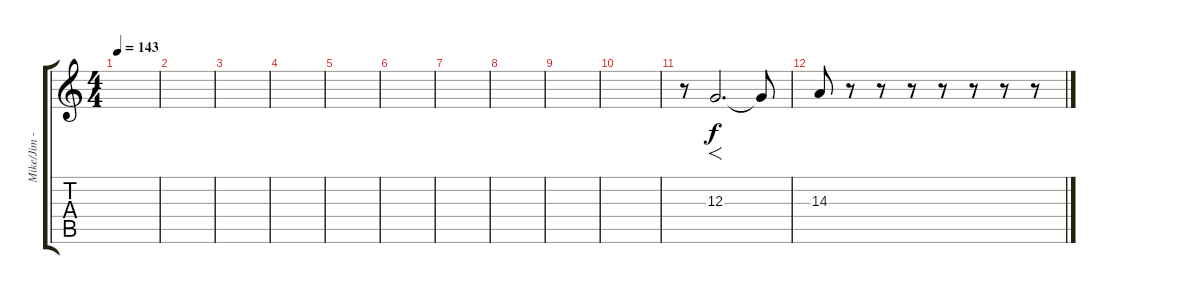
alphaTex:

\track ("Mike/Jim - Alto Sax" "Mike/Jim -") {instrument altosax}
\staff {score tabs}
\tuning (E4 B3 G3 D3 A2 E2) {hide}
\ts (4 4)
\tempo 143
\clef g2
\ks c
|
|
|
|
|
|
|
|
|
|
r.8 12.3.2{f d} 12.3{t}.8 |
14.3.8 r.8 r.8 r.8 r.8 r.8 r.8 r.8
